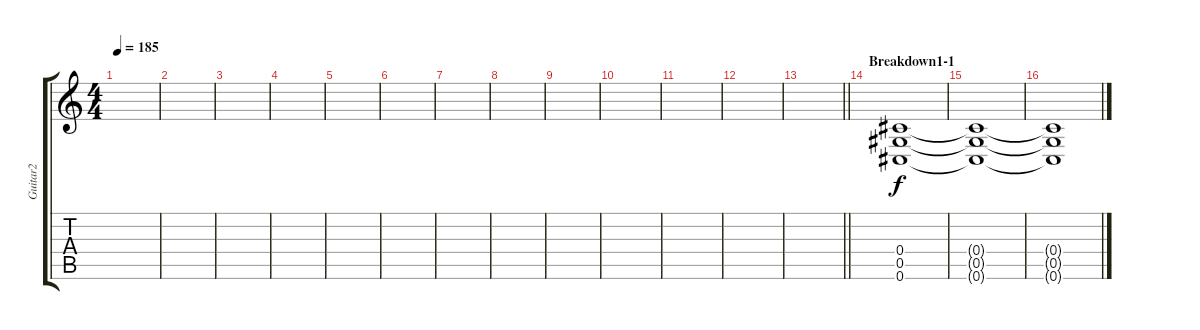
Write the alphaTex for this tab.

\track ("Guitar2" "Guitar2") {instrument distortionguitar}
\staff {score tabs}
\tuning (Eb4 Bb3 Gb3 Db3 Ab2 Db2) {hide}
\ts (4 4)
\tempo 185
\clef g2
\ks c
|
|
|
|
|
|
|
|
|
|
|
|
\barLineRight lightlight
|
\section ("" "Breakdown1-1")
(0.4 0.5 0.6).1 |
(0.4{t} 0.5{t} 0.6{t}).1 |
(0.4{t} 0.5{t} 0.6{t}).1
